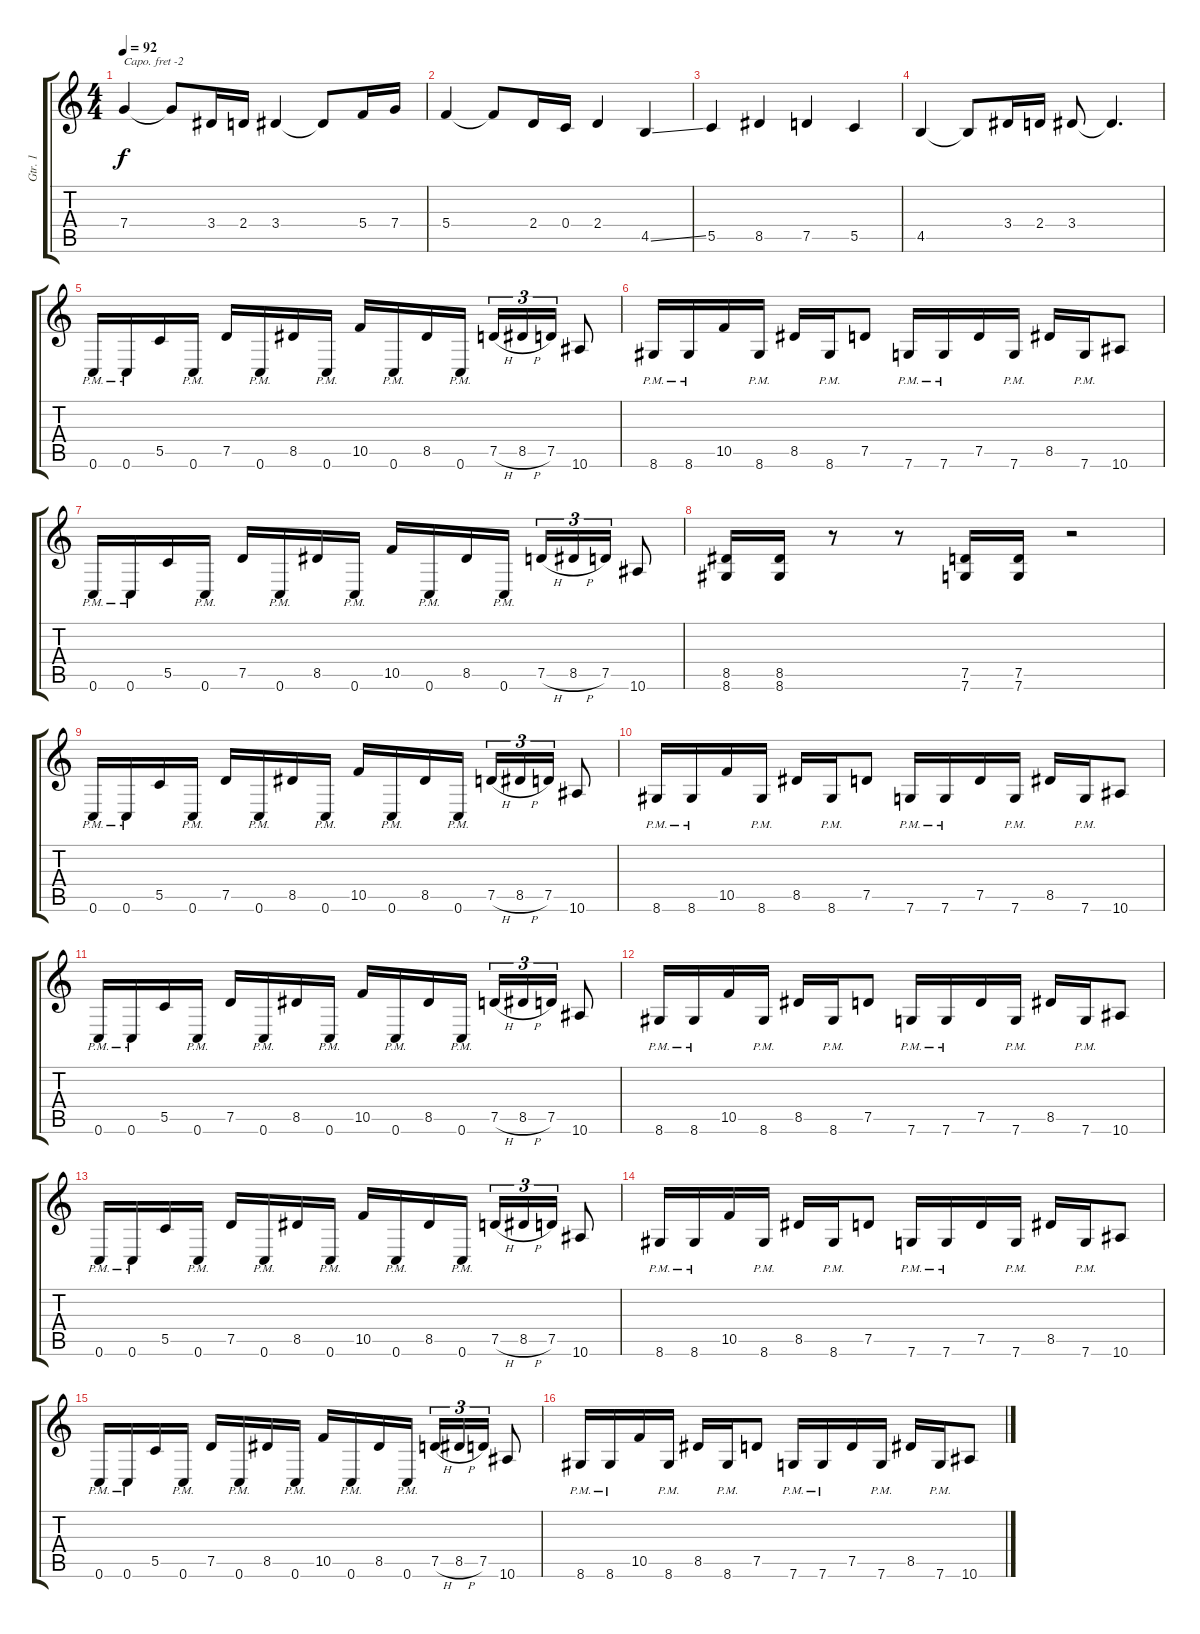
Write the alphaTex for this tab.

\track ("Gtr. 1" "Gtr. 1") {instrument distortionguitar}
\staff {score tabs}
\capo -2
\tuning (E4 B3 G3 D3 A2 D2) {hide}
\ts (4 4)
\tempo 92
\clef g2
\ks c
7.4.4{dy f} 7.4{t}.8 3.4.16 2.4.16 3.4.4 3.4{t}.8 5.4.16 7.4.16 |
5.4.4 5.4{t}.8 2.4.16 0.4.16 2.4.4 4.5{ss}.4 |
5.5.4 8.5.4 7.5.4 5.5.4 |
4.5.4 4.5{t}.8 3.4.16 2.4.16 3.4.8 3.4{t}.4{d} |
0.6{pm}.16 0.6{pm}.16 5.5.16 0.6{pm}.16 7.5.16 0.6{pm}.16 8.5.16 0.6{pm}.16 10.5.16 0.6{pm}.16 8.5.16 0.6{pm}.16 7.5{h}.16{tu (3 2)} 8.5{h}.16{tu (3 2)} 7.5.16{tu (3 2)} 10.6.8 |
8.6{pm}.16 8.6{pm}.16 10.5.16 8.6{pm}.16 8.5.16 8.6{pm}.16 7.5.8 7.6{pm}.16 7.6{pm}.16 7.5.16 7.6{pm}.16 8.5.16 7.6{pm}.16 10.6.8 |
0.6{pm}.16 0.6{pm}.16 5.5.16 0.6{pm}.16 7.5.16 0.6{pm}.16 8.5.16 0.6{pm}.16 10.5.16 0.6{pm}.16 8.5.16 0.6{pm}.16 7.5{h}.16{tu (3 2)} 8.5{h}.16{tu (3 2)} 7.5.16{tu (3 2)} 10.6.8 |
(8.5 8.6).16 (8.5 8.6).16 r.8 r.8 (7.5 7.6).16 (7.5 7.6).16 r.2 |
0.6{pm}.16 0.6{pm}.16 5.5.16 0.6{pm}.16 7.5.16 0.6{pm}.16 8.5.16 0.6{pm}.16 10.5.16 0.6{pm}.16 8.5.16 0.6{pm}.16 7.5{h}.16{tu (3 2)} 8.5{h}.16{tu (3 2)} 7.5.16{tu (3 2)} 10.6.8 |
8.6{pm}.16 8.6{pm}.16 10.5.16 8.6{pm}.16 8.5.16 8.6{pm}.16 7.5.8 7.6{pm}.16 7.6{pm}.16 7.5.16 7.6{pm}.16 8.5.16 7.6{pm}.16 10.6.8 |
0.6{pm}.16 0.6{pm}.16 5.5.16 0.6{pm}.16 7.5.16 0.6{pm}.16 8.5.16 0.6{pm}.16 10.5.16 0.6{pm}.16 8.5.16 0.6{pm}.16 7.5{h}.16{tu (3 2)} 8.5{h}.16{tu (3 2)} 7.5.16{tu (3 2)} 10.6.8 |
8.6{pm}.16 8.6{pm}.16 10.5.16 8.6{pm}.16 8.5.16 8.6{pm}.16 7.5.8 7.6{pm}.16 7.6{pm}.16 7.5.16 7.6{pm}.16 8.5.16 7.6{pm}.16 10.6.8 |
0.6{pm}.16 0.6{pm}.16 5.5.16 0.6{pm}.16 7.5.16 0.6{pm}.16 8.5.16 0.6{pm}.16 10.5.16 0.6{pm}.16 8.5.16 0.6{pm}.16 7.5{h}.16{tu (3 2)} 8.5{h}.16{tu (3 2)} 7.5.16{tu (3 2)} 10.6.8 |
8.6{pm}.16 8.6{pm}.16 10.5.16 8.6{pm}.16 8.5.16 8.6{pm}.16 7.5.8 7.6{pm}.16 7.6{pm}.16 7.5.16 7.6{pm}.16 8.5.16 7.6{pm}.16 10.6.8 |
0.6{pm}.16 0.6{pm}.16 5.5.16 0.6{pm}.16 7.5.16 0.6{pm}.16 8.5.16 0.6{pm}.16 10.5.16 0.6{pm}.16 8.5.16 0.6{pm}.16 7.5{h}.16{tu (3 2)} 8.5{h}.16{tu (3 2)} 7.5.16{tu (3 2)} 10.6.8 |
8.6{pm}.16 8.6{pm}.16 10.5.16 8.6{pm}.16 8.5.16 8.6{pm}.16 7.5.8 7.6{pm}.16 7.6{pm}.16 7.5.16 7.6{pm}.16 8.5.16 7.6{pm}.16 10.6.8
